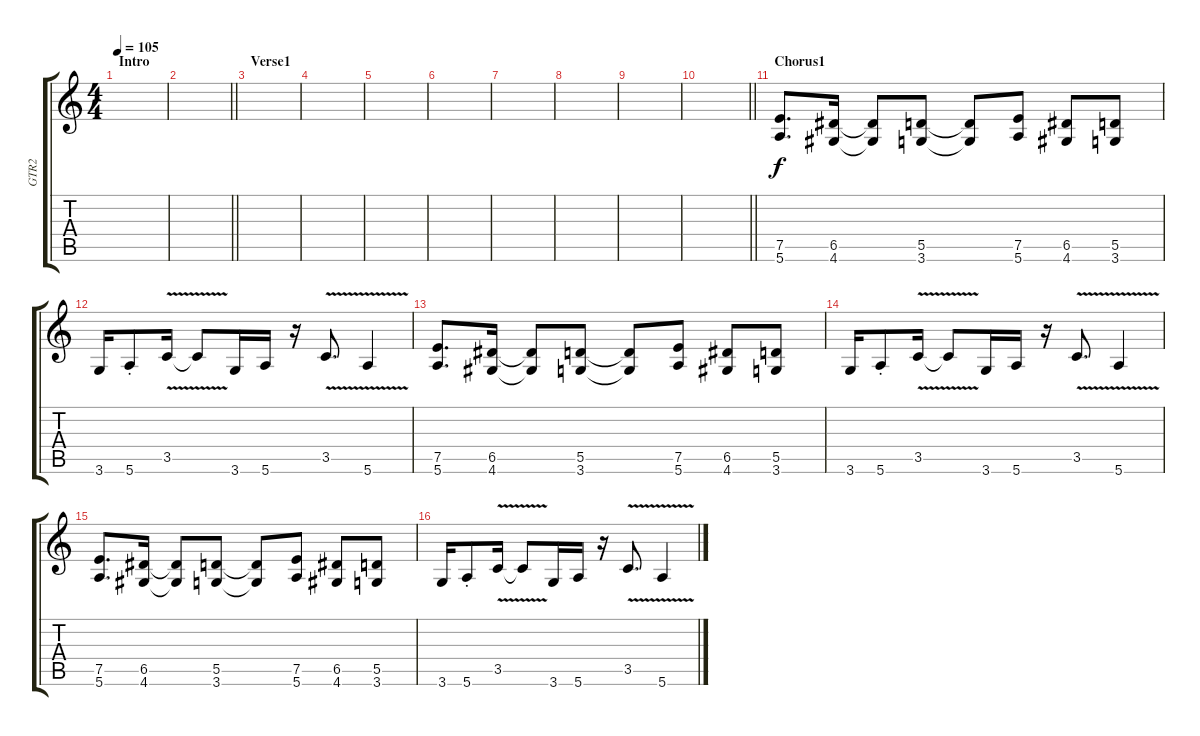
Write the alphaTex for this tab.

\track ("GTR2" "GTR2") {instrument distortionguitar}
\staff {score tabs}
\tuning (E4 B3 G3 D3 A2 E2) {hide}
\ts (4 4)
\section ("" "Intro")
\tempo 105
\clef g2
\ks c
|
\barLineRight lightlight
|
\section ("" "Verse1")
|
|
|
|
|
|
|
\barLineRight lightlight
|
\section ("" "Chorus1")
(7.5 5.6).8{d} (6.5 4.6).16 (6.5{t} 4.6{t}).8 (5.5 3.6).8 (5.5{t} 3.6{t}).8 (7.5 5.6).8 (6.5 4.6).8 (5.5 3.6).8 |
3.6.16 5.6{st}.8 3.5{v}.16 3.5{t}.8{beam merge} 3.6.16 5.6.16 r.16{beam merge} 3.5{v}.8{d} 5.6{v}.4 |
(7.5 5.6).8{d} (6.5 4.6).16 (6.5{t} 4.6{t}).8 (5.5 3.6).8 (5.5{t} 3.6{t}).8 (7.5 5.6).8 (6.5 4.6).8 (5.5 3.6).8 |
3.6.16 5.6{st}.8 3.5{v}.16 3.5{t}.8{beam merge} 3.6.16 5.6.16 r.16{beam merge} 3.5{v}.8{d} 5.6{v}.4 |
(7.5 5.6).8{d} (6.5 4.6).16 (6.5{t} 4.6{t}).8 (5.5 3.6).8 (5.5{t} 3.6{t}).8 (7.5 5.6).8 (6.5 4.6).8 (5.5 3.6).8 |
3.6.16 5.6{st}.8 3.5{v}.16 3.5{t}.8{beam merge} 3.6.16 5.6.16 r.16{beam merge} 3.5{v}.8{d} 5.6{v}.4
